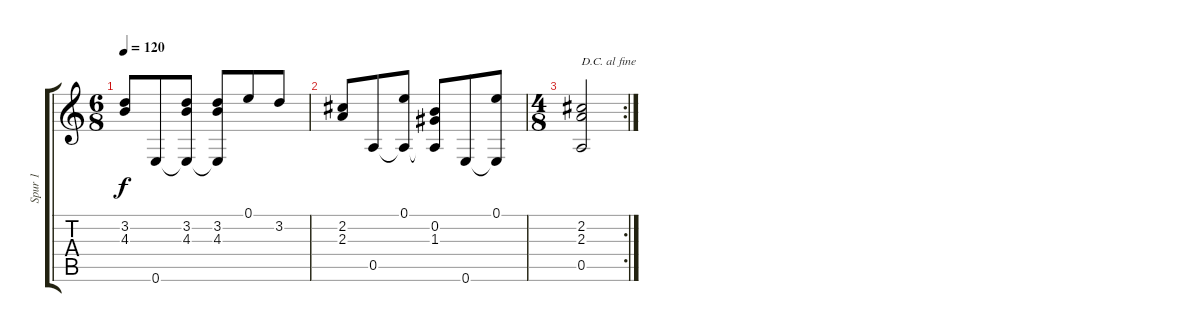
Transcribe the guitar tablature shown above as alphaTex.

\track ("Spur 1" "Spur 1") {instrument acousticguitarsteel}
\staff {score tabs}
\tuning (E4 B3 G3 D3 A2 E2) {hide}
\ts (6 8)
\tempo 120
\clef g2
\ks c
(3.2 4.3).8{dy f} 0.6.8 (3.2 4.3 0.6{t}).8 (3.2 4.3 0.6{t}).8 0.1.8 3.2.8 |
(2.2 2.3).8 0.5.8 (0.1 0.5{t}).8 (0.2 1.3 0.5{t}).8 0.6.8 (0.1 0.6{t}).8 |
\rc 2
\ts (4 8)
(2.2 2.3 0.5).2{txt "D.C. al fine"}
